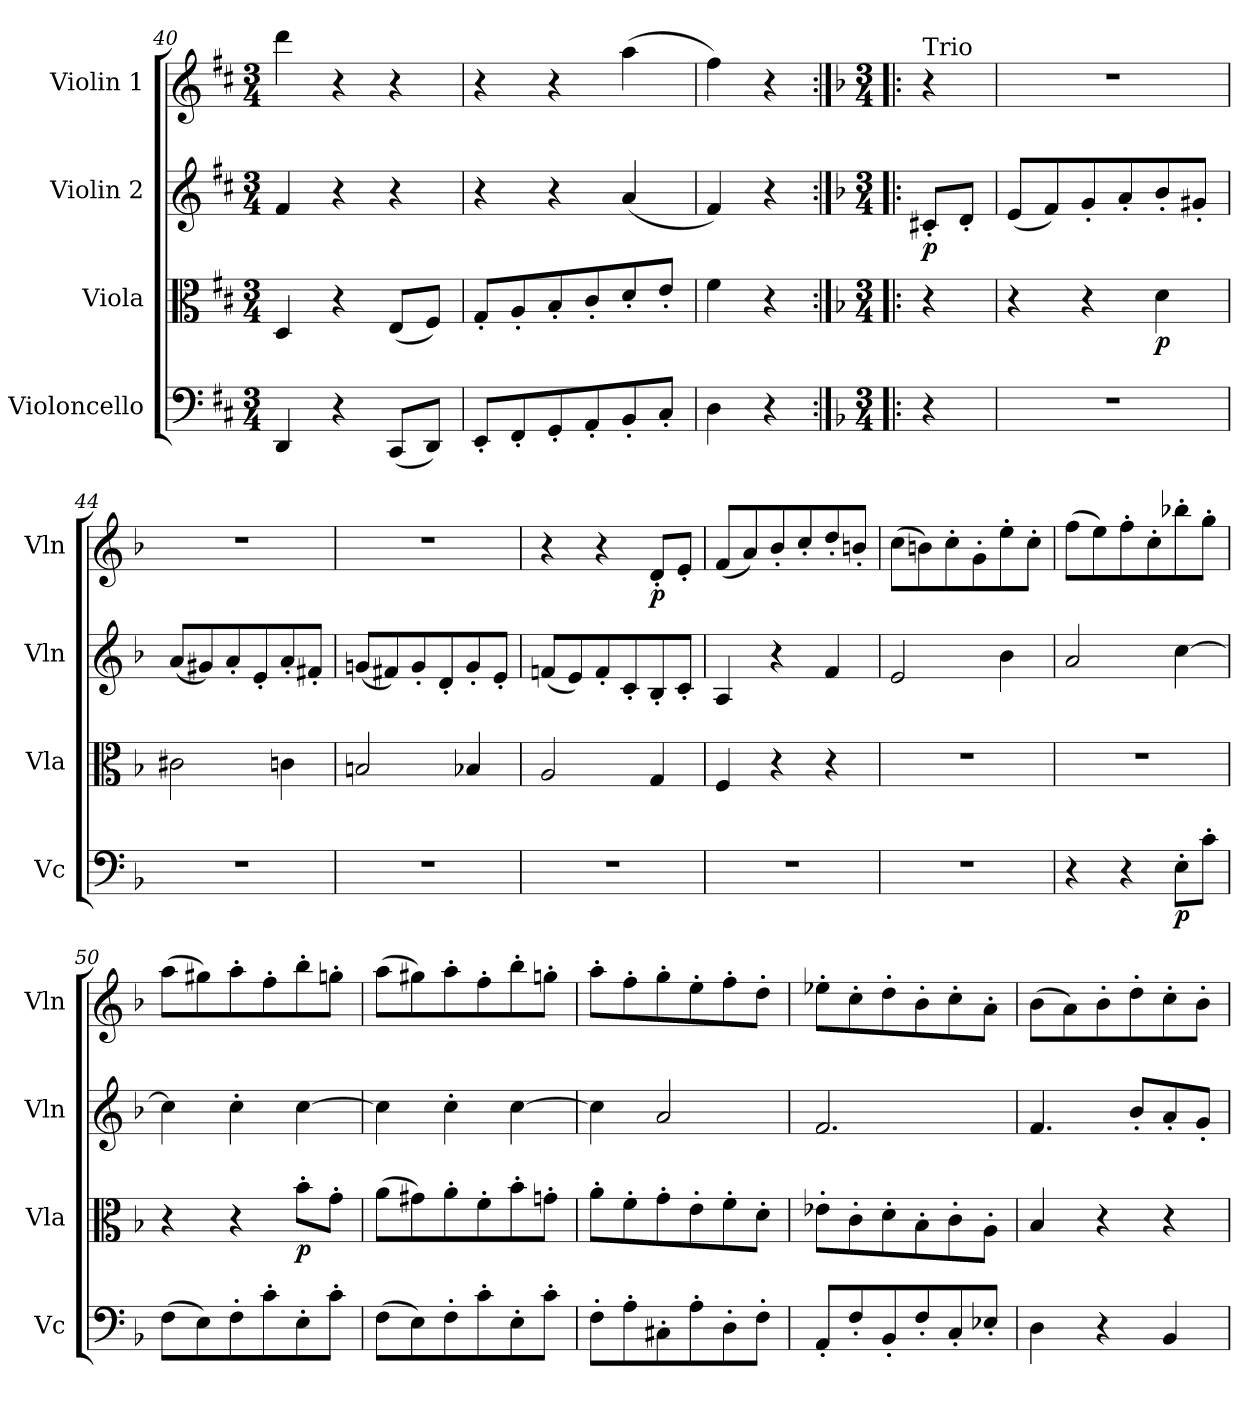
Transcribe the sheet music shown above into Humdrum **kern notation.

**kern	**dynam	**kern	**dynam	**kern	**dynam	**kern	**dynam
*part4	*part4	*part3	*part3	*part2	*part2	*part1	*part1
*staff4	*staff4	*staff3	*staff3	*staff2	*staff2	*staff1	*staff1
*I"Violoncello	*	*I"Viola	*	*I"Violin 2	*	*I"Violin 1	*
*I'Vc	*	*I'Vla	*	*I'Vln	*	*I'Vln	*
*clefF4	*	*clefC3	*	*clefG2	*	*clefG2	*
*k[f#c#]	*	*k[f#c#]	*	*k[f#c#]	*	*k[f#c#]	*
*M3/4	*	*M3/4	*	*M3/4	*	*M3/4	*
=40	=40	=40	=40	=40	=40	=40	=40
4DD/	.	4D/	.	4f#/	.	4ddd\	.
4r	.	4r	.	4r	.	4r	.
(8CC#/L	.	(8E/L	.	4r	.	4r	.
8DD/J)	.	8F#/J)	.	.	.	.	.
=41	=41	=41	=41	=41	=41	=41	=41
8EE'/L	.	8G'/L	.	4r	.	4r	.
8FF#'/	.	8A'/	.	.	.	.	.
8GG'/	.	8B'/	.	4r	.	4r	.
8AA'/	.	8c#'/	.	.	.	.	.
8BB'/	.	8d'/	.	(4a/	.	(4aa\	.
8C#'/J	.	8e'/J	.	.	.	.	.
=42	=42	=42	=42	=42	=42	=42	=42
4D\	.	4f#\	.	4f#/)	.	4ff#\)	.
4r	.	4r	.	4r	.	4r	.
!!LO:LB:g=z
=42X2:|!|:	=42X2:|!|:	=42X2:|!|:	=42X2:|!|:	=42X2:|!|:	=42X2:|!|:	=42X2:|!|:	=42X2:|!|:
*k[b-]	*	*k[b-]	*	*k[b-]	*	*k[b-]	*
*M3/4	*	*M3/4	*	*M3/4	*	*M3/4	*
!	!	!	!	!	!	!LO:TX:a:t=Trio	!
!	!	!	!	!	!LO:DY:b	!	!
4r	.	4r	.	8c#X'/L	p	4r	.
.	.	.	.	8d'/J	.	.	.
=43	=43	=43	=43	=43	=43	=43	=43
2.r	.	4r	.	(8e/L	.	2.r	.
.	.	.	.	8f/)	.	.	.
.	.	4r	.	8g'/	.	.	.
.	.	.	.	8a'/	.	.	.
!	!	!	!LO:DY:b	!	!	!	!
.	.	4d\	p	8b-'/	.	.	.
.	.	.	.	8g#X'/J	.	.	.
=44	=44	=44	=44	=44	=44	=44	=44
2.r	.	2c#X\	.	(8a/L	.	2.r	.
.	.	.	.	8g#X/)	.	.	.
.	.	.	.	8a'/	.	.	.
.	.	.	.	8e'/	.	.	.
.	.	4cn\	.	8a'/	.	.	.
.	.	.	.	8f#X'/J	.	.	.
=45	=45	=45	=45	=45	=45	=45	=45
2.r	.	2Bn/	.	(8gn/L	.	2.r	.
.	.	.	.	8f#X/)	.	.	.
.	.	.	.	8g'/	.	.	.
.	.	.	.	8d'/	.	.	.
.	.	4B-X/	.	8g'/	.	.	.
.	.	.	.	8e'/J	.	.	.
=46	=46	=46	=46	=46	=46	=46	=46
2.r	.	2A/	.	(8fn/L	.	4r	.
.	.	.	.	8e/)	.	.	.
.	.	.	.	8f'/	.	4r	.
.	.	.	.	8c'/	.	.	.
!	!	!	!	!	!	!	!LO:DY:b
.	.	4G/	.	8B-'/	.	8d'/L	p
.	.	.	.	8c'/J	.	8e'/J	.
=47	=47	=47	=47	=47	=47	=47	=47
2.r	.	4F/	.	4A/	.	(8f/L	.
.	.	.	.	.	.	8a/)	.
.	.	4r	.	4r	.	8b-'/	.
.	.	.	.	.	.	8cc'/	.
.	.	4r	.	4f/	.	8dd'/	.
.	.	.	.	.	.	8bn'/J	.
!!LO:LB:g=z
=48	=48	=48	=48	=48	=48	=48	=48
2.r	.	2.r	.	2e/	.	(8cc\L	.
.	.	.	.	.	.	8bn\)	.
.	.	.	.	.	.	8cc'\	.
.	.	.	.	.	.	8g'\	.
.	.	.	.	4b-\	.	8ee'\	.
.	.	.	.	.	.	8cc'\J	.
!!LO:PB:g=z
=49	=49	=49	=49	=49	=49	=49	=49
4r	.	2.r	.	2a/	.	(8ff\L	.
.	.	.	.	.	.	8ee\)	.
4r	.	.	.	.	.	8ff'\	.
.	.	.	.	.	.	8cc'\	.
!	!LO:DY:b	!	!	!	!	!	!
8E'\L	p	.	.	[4cc\	.	8bb-X'\	.
8c'\J	.	.	.	.	.	8gg'\J	.
=50	=50	=50	=50	=50	=50	=50	=50
(8F\L	.	4r	.	4cc\]	.	(8aa\L	.
8E\)	.	.	.	.	.	8gg#X\)	.
8F'\	.	4r	.	4cc'\	.	8aa'\	.
8c'\	.	.	.	.	.	8ff'\	.
!	!	!	!LO:DY:b	!	!	!	!
8E'\	.	8b-'\L	p	[4cc\	.	8bb-'\	.
8c'\J	.	8g'\J	.	.	.	8ggn'\J	.
=51	=51	=51	=51	=51	=51	=51	=51
(8F\L	.	(8a\L	.	4cc\]	.	(8aa\L	.
8E\)	.	8g#X\)	.	.	.	8gg#X\)	.
8F'\	.	8a'\	.	4cc'\	.	8aa'\	.
8c'\	.	8f'\	.	.	.	8ff'\	.
8E'\	.	8b-'\	.	[4cc\	.	8bb-'\	.
8c'\J	.	8gn'\J	.	.	.	8ggn'\J	.
=52	=52	=52	=52	=52	=52	=52	=52
8F'\L	.	8a'\L	.	4cc\]	.	8aa'\L	.
8A'\	.	8f'\	.	.	.	8ff'\	.
8C#X'\	.	8g'\	.	2a/	.	8gg'\	.
8A'\	.	8e'\	.	.	.	8ee'\	.
8D'\	.	8f'\	.	.	.	8ff'\	.
8F'\J	.	8d'\J	.	.	.	8dd'\J	.
=53	=53	=53	=53	=53	=53	=53	=53
8AA'/L	.	8e-X'\L	.	2.f/	.	8ee-X'\L	.
8F'/	.	8c'\	.	.	.	8cc'\	.
8BB-'/	.	8d'\	.	.	.	8dd'\	.
8F'/	.	8B-'\	.	.	.	8b-'\	.
8C'/	.	8c'\	.	.	.	8cc'\	.
8E-X'/J	.	8A'\J	.	.	.	8a'\J	.
!!LO:LB:g=z
=54	=54	=54	=54	=54	=54	=54	=54
4D\	.	4B-/	.	4.f/	.	(8b-\L	.
.	.	.	.	.	.	8a\)	.
4r	.	4r	.	.	.	8b-'\	.
.	.	.	.	8b-'/L	.	8dd'\	.
4BB-/	.	4r	.	8a'/	.	8cc'\	.
.	.	.	.	8g'/J	.	8b-'\J	.
=	=	=	=	=	=	=	=
*-	*-	*-	*-	*-	*-	*-	*-
